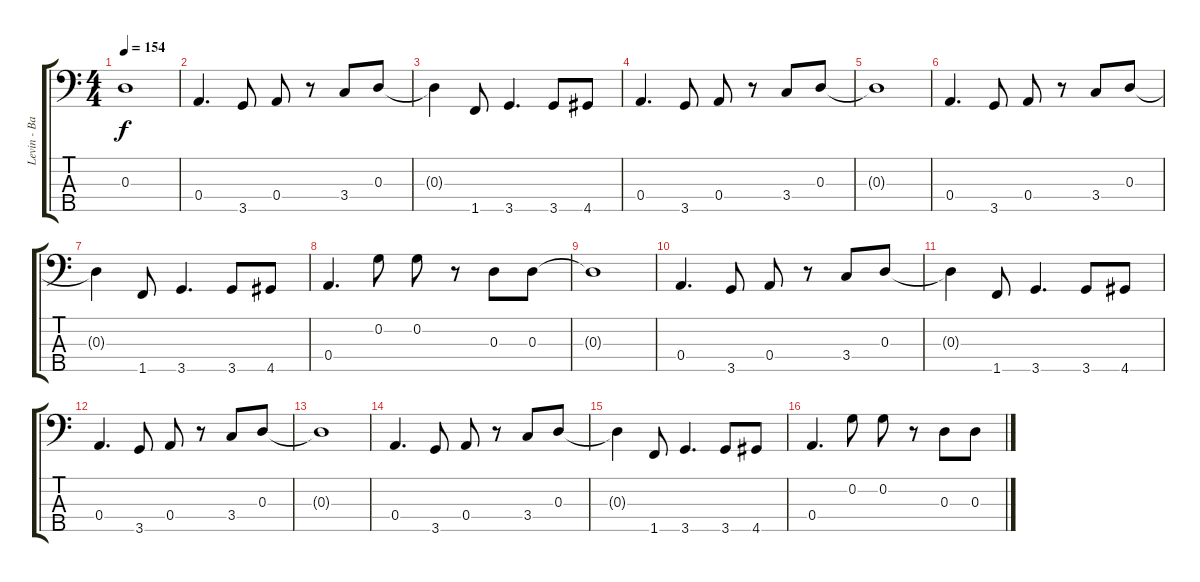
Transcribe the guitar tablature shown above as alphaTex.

\track ("Levin - Bass" "Levin - Ba") {instrument electricbassfinger}
\staff {score tabs}
\tuning (B2 G2 D2 A1 E1) {hide}
\ts (4 4)
\tempo 154
\clef f4
\ks c
0.3{t}.1{dy f} |
0.4.4{d} 3.5.8 0.4.8 r.8 3.4.8 0.3.8 |
0.3{t}.4 1.5.8 3.5.4{d} 3.5.8 4.5.8 |
0.4.4{d} 3.5.8 0.4.8 r.8 3.4.8 0.3.8 |
0.3{t}.1 |
0.4.4{d} 3.5.8 0.4.8 r.8 3.4.8 0.3.8 |
0.3{t}.4 1.5.8 3.5.4{d} 3.5.8 4.5.8 |
0.4.4{d} 0.2.8 0.2.8 r.8 0.3.8 0.3.8 |
0.3{t}.1 |
0.4.4{d} 3.5.8 0.4.8 r.8 3.4.8 0.3.8 |
0.3{t}.4 1.5.8 3.5.4{d} 3.5.8 4.5.8 |
0.4.4{d} 3.5.8 0.4.8 r.8 3.4.8 0.3.8 |
0.3{t}.1 |
0.4.4{d} 3.5.8 0.4.8 r.8 3.4.8 0.3.8 |
0.3{t}.4 1.5.8 3.5.4{d} 3.5.8 4.5.8 |
0.4.4{d} 0.2.8 0.2.8 r.8 0.3.8 0.3.8
